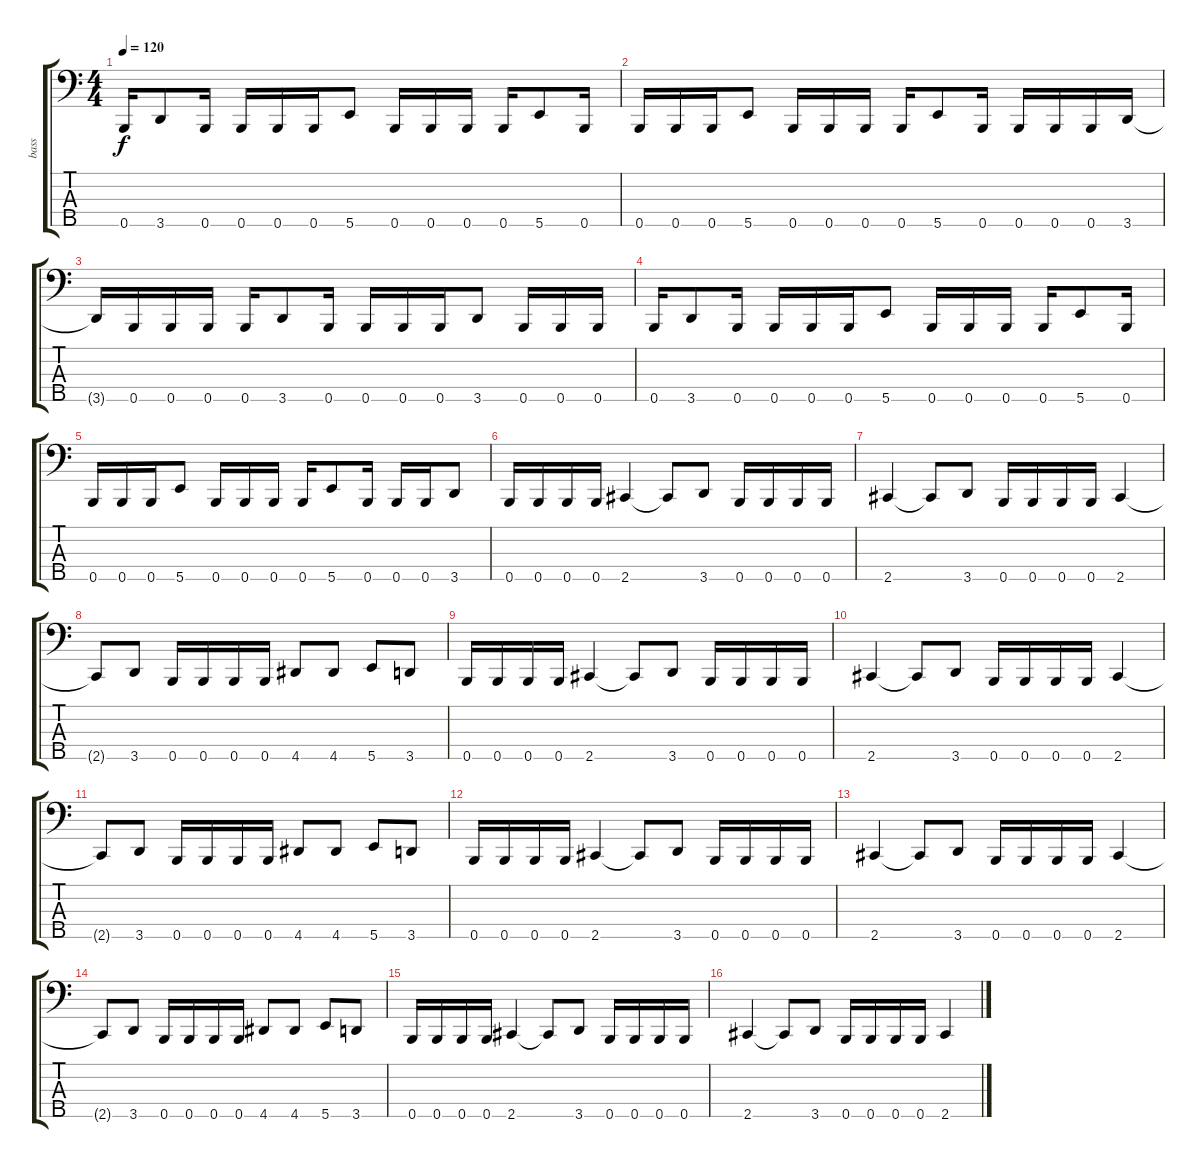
\track ("bass" "bass") {instrument electricbasspick}
\staff {score tabs}
\tuning (G2 D2 A1 E1 B0) {hide}
\ts (4 4)
\tempo 120
\clef f4
\ks c
0.5.16{dy f} 3.5.8 0.5.16 0.5.16 0.5.16 0.5.16 5.5.8 0.5.16 0.5.16 0.5.16 0.5.16 5.5.8 0.5.16 |
0.5.16 0.5.16 0.5.16 5.5.8 0.5.16 0.5.16 0.5.16 0.5.16 5.5.8 0.5.16 0.5.16 0.5.16 0.5.16 3.5.16 |
3.5{t}.16 0.5.16 0.5.16 0.5.16 0.5.16 3.5.8 0.5.16 0.5.16 0.5.16 0.5.16 3.5.8 0.5.16 0.5.16 0.5.16 |
0.5.16 3.5.8 0.5.16 0.5.16 0.5.16 0.5.16 5.5.8 0.5.16 0.5.16 0.5.16 0.5.16 5.5.8 0.5.16 |
0.5.16 0.5.16 0.5.16 5.5.8 0.5.16 0.5.16 0.5.16 0.5.16 5.5.8 0.5.16 0.5.16 0.5.16 3.5.8 |
0.5.16 0.5.16 0.5.16 0.5.16 2.5.4 2.5{t}.8 3.5.8 0.5.16 0.5.16 0.5.16 0.5.16 |
2.5.4 2.5{t}.8 3.5.8 0.5.16 0.5.16 0.5.16 0.5.16 2.5.4 |
2.5{t}.8 3.5.8 0.5.16 0.5.16 0.5.16 0.5.16 4.5.8 4.5.8 5.5.8 3.5.8 |
0.5.16 0.5.16 0.5.16 0.5.16 2.5.4 2.5{t}.8 3.5.8 0.5.16 0.5.16 0.5.16 0.5.16 |
2.5.4 2.5{t}.8 3.5.8 0.5.16 0.5.16 0.5.16 0.5.16 2.5.4 |
2.5{t}.8 3.5.8 0.5.16 0.5.16 0.5.16 0.5.16 4.5.8 4.5.8 5.5.8 3.5.8 |
0.5.16 0.5.16 0.5.16 0.5.16 2.5.4 2.5{t}.8 3.5.8 0.5.16 0.5.16 0.5.16 0.5.16 |
2.5.4 2.5{t}.8 3.5.8 0.5.16 0.5.16 0.5.16 0.5.16 2.5.4 |
2.5{t}.8 3.5.8 0.5.16 0.5.16 0.5.16 0.5.16 4.5.8 4.5.8 5.5.8 3.5.8 |
0.5.16 0.5.16 0.5.16 0.5.16 2.5.4 2.5{t}.8 3.5.8 0.5.16 0.5.16 0.5.16 0.5.16 |
2.5.4 2.5{t}.8 3.5.8 0.5.16 0.5.16 0.5.16 0.5.16 2.5.4
